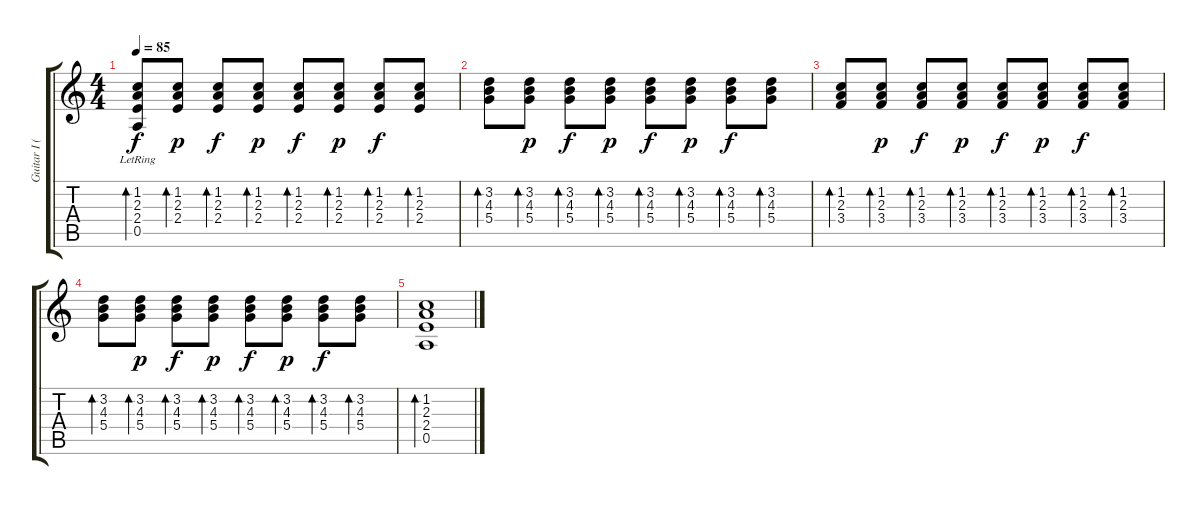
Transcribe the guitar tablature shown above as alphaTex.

\track ("Guitar I (doubled)" "Guitar I (") {instrument electricguitarmuted}
\staff {score tabs}
\tuning (E4 B3 G3 D3 A2 E2) {hide}
\ts (4 4)
\tempo 85
\clef g2
\ks c
(1.2 2.3 2.4 0.5{lr}).8{bd 120 dy f} (1.2 2.3 2.4).8{bd 120 dy p} (1.2 2.3 2.4).8{bd 120 dy f} (1.2 2.3 2.4).8{bd 120 dy p} (1.2 2.3 2.4).8{bd 120 dy f} (1.2 2.3 2.4).8{bd 120 dy p} (1.2 2.3 2.4).8{bd 120 dy f} (1.2 2.3 2.4).8{bd 120} |
(3.2 4.3 5.4).8{bd 120} (3.2 4.3 5.4).8{bd 120 dy p} (3.2 4.3 5.4).8{bd 120 dy f} (3.2 4.3 5.4).8{bd 120 dy p} (3.2 4.3 5.4).8{bd 120 dy f} (3.2 4.3 5.4).8{bd 120 dy p} (3.2 4.3 5.4).8{bd 120 dy f} (3.2 4.3 5.4).8{bd 120} |
(1.2 2.3 3.4).8{bd 120} (1.2 2.3 3.4).8{bd 120 dy p} (1.2 2.3 3.4).8{bd 120 dy f} (1.2 2.3 3.4).8{bd 120 dy p} (1.2 2.3 3.4).8{bd 120 dy f} (1.2 2.3 3.4).8{bd 120 dy p} (1.2 2.3 3.4).8{bd 120 dy f} (1.2 2.3 3.4).8{bd 120} |
(3.2 4.3 5.4).8{bd 60} (3.2 4.3 5.4).8{bd 60 dy p} (3.2 4.3 5.4).8{bd 60 dy f} (3.2 4.3 5.4).8{bd 60 dy p} (3.2 4.3 5.4).8{bd 60 dy f} (3.2 4.3 5.4).8{bd 60 dy p} (3.2 4.3 5.4).8{bd 60 dy f} (3.2 4.3 5.4).8{bd 60} |
(1.2 2.3 2.4 0.5).1{bd 240}
